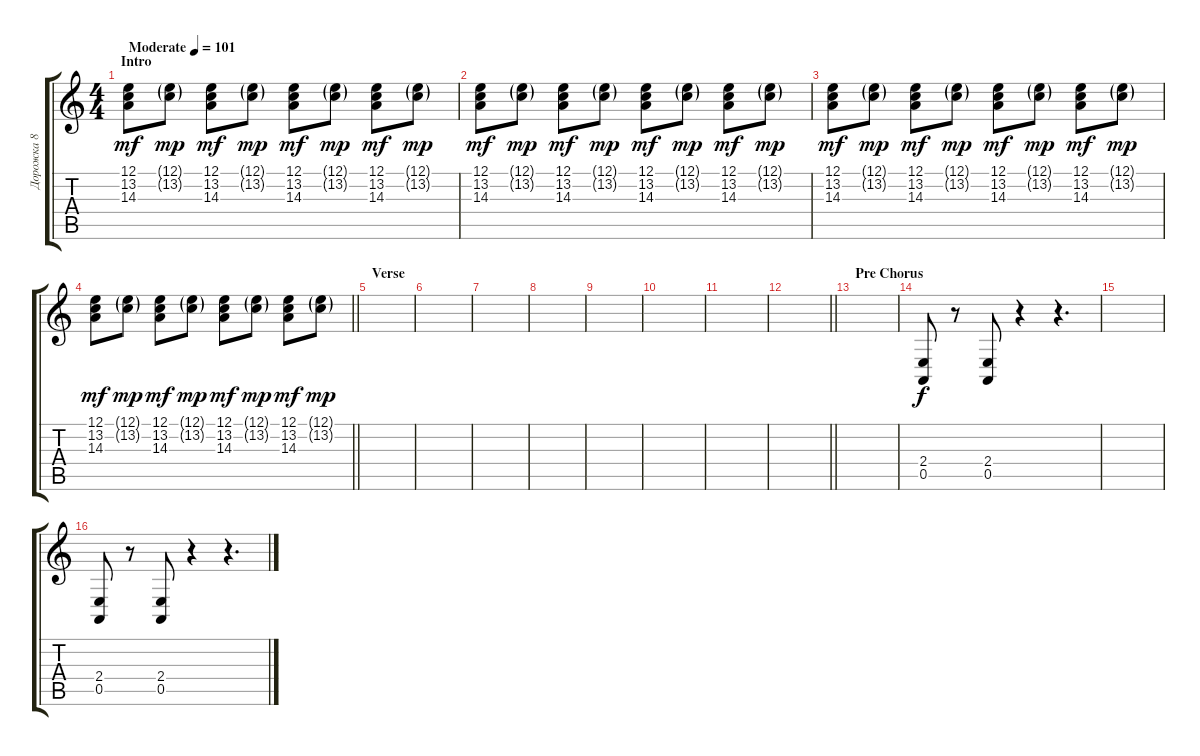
\track ("Дорожка 8" "Дорожка 8") {instrument pad2warm}
\staff {score tabs}
\tuning (E4 B3 G3 D3 A2 E2) {hide}
\ts (4 4)
\section ("" "Intro")
\tempo (101 "Moderate")
\clef g2
\ks c
(12.1 13.2 14.3).8{dy mf instrument pad2warm} (12.1{g} 13.2{g}).8{dy mp} (12.1 13.2 14.3).8{dy mf} (12.1{g} 13.2{g}).8{dy mp} (12.1 13.2 14.3).8{dy mf} (12.1{g} 13.2{g}).8{dy mp} (12.1 13.2 14.3).8{dy mf} (12.1{g} 13.2{g}).8{dy mp} |
(12.1 13.2 14.3).8{dy mf} (12.1{g} 13.2{g}).8{dy mp} (12.1 13.2 14.3).8{dy mf} (12.1{g} 13.2{g}).8{dy mp} (12.1 13.2 14.3).8{dy mf} (12.1{g} 13.2{g}).8{dy mp} (12.1 13.2 14.3).8{dy mf} (12.1{g} 13.2{g}).8{dy mp} |
(12.1 13.2 14.3).8{dy mf} (12.1{g} 13.2{g}).8{dy mp} (12.1 13.2 14.3).8{dy mf} (12.1{g} 13.2{g}).8{dy mp} (12.1 13.2 14.3).8{dy mf} (12.1{g} 13.2{g}).8{dy mp} (12.1 13.2 14.3).8{dy mf} (12.1{g} 13.2{g}).8{dy mp} |
\barLineRight lightlight
(12.1 13.2 14.3).8{dy mf} (12.1{g} 13.2{g}).8{dy mp} (12.1 13.2 14.3).8{dy mf} (12.1{g} 13.2{g}).8{dy mp} (12.1 13.2 14.3).8{dy mf} (12.1{g} 13.2{g}).8{dy mp} (12.1 13.2 14.3).8{dy mf} (12.1{g} 13.2{g}).8{dy mp} |
\section ("" "Verse")
|
|
|
|
|
|
|
\barLineRight lightlight
|
\section ("" "Pre Chorus")
|
(2.4 0.5).8{dy f instrument orchestrahit} r.8 (2.4 0.5).8 r.4 r.4{d} |
|
(2.4 0.5).8 r.8 (2.4 0.5).8 r.4 r.4{d}
